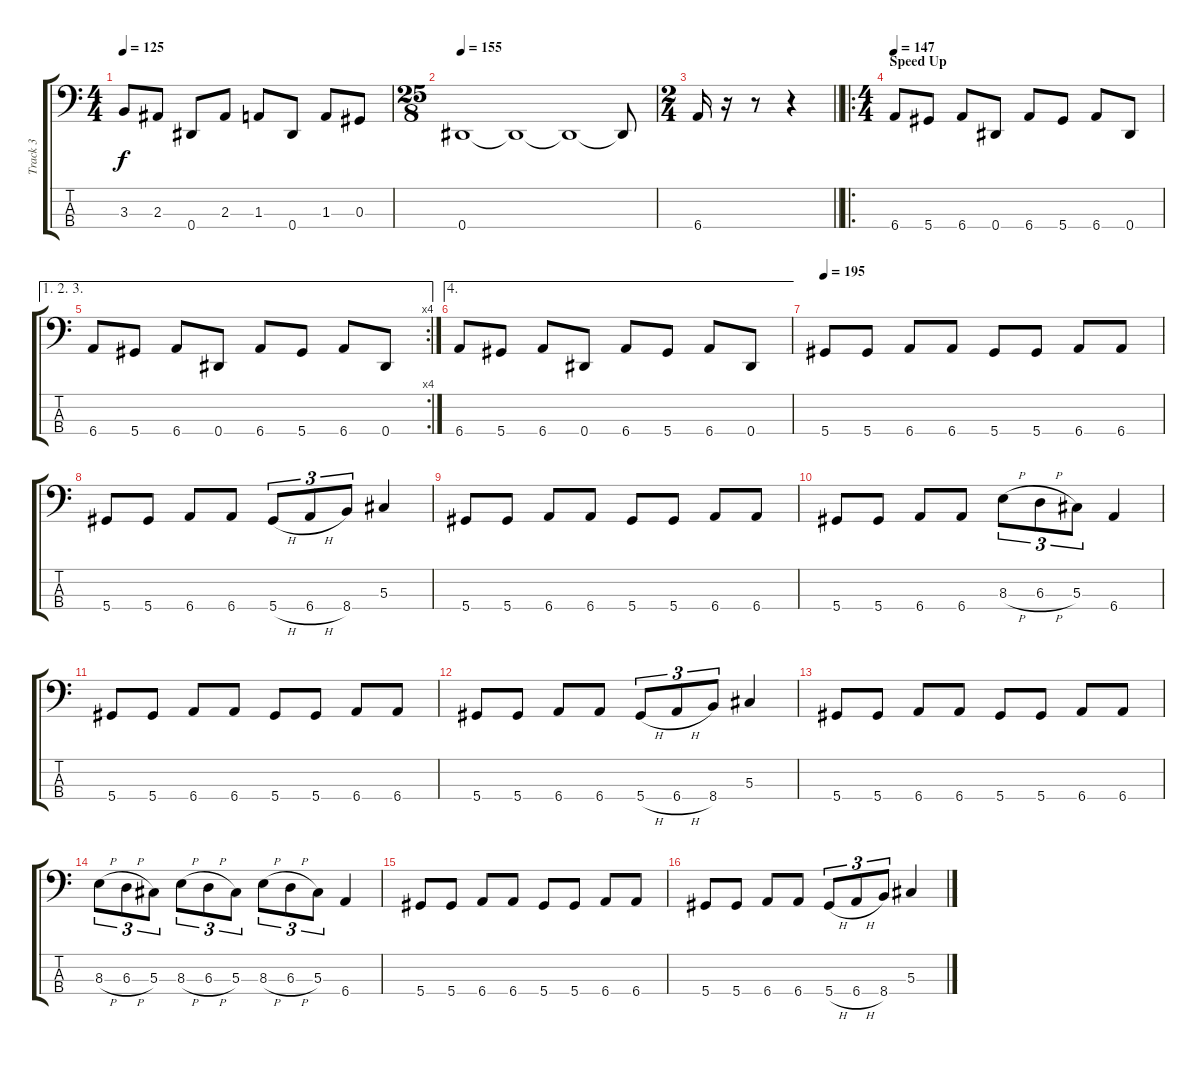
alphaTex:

\track ("Track 3" "Track 3") {instrument electricbassfinger}
\staff {score tabs}
\tuning (Gb2 Db2 Ab1 Eb1) {hide}
\ts (4 4)
\tempo 125
\clef f4
\ks c
3.3.8{dy f} 2.3.8 0.4.8 2.3.8 1.3.8 0.4.8 1.3.8 0.3.8 |
\ts (25 8)
\tempo 155
0.4.1 0.4{t}.1 0.4{t}.1 0.4{t}.8 |
\ts (2 4)
\barLineRight lightlight
6.4.16 r.16 r.8 r.4 |
\ro
\ts (4 4)
\section ("" "Speed Up")
\tempo 147
6.4.8 5.4.8 6.4.8 0.4.8 6.4.8 5.4.8 6.4.8 0.4.8 |
\ae (1 2 3)
\rc 4
6.4.8 5.4.8 6.4.8 0.4.8 6.4.8 5.4.8 6.4.8 0.4.8 |
\ae 4
6.4.8 5.4.8 6.4.8 0.4.8 6.4.8 5.4.8 6.4.8 0.4.8 |
\tempo 195
5.4.8 5.4.8 6.4.8 6.4.8 5.4.8 5.4.8 6.4.8 6.4.8 |
5.4.8 5.4.8 6.4.8 6.4.8 5.4{h}.8{tu (3 2)} 6.4{h}.8{tu (3 2)} 8.4.8{tu (3 2)} 5.3.4 |
5.4.8 5.4.8 6.4.8 6.4.8 5.4.8 5.4.8 6.4.8 6.4.8 |
5.4.8 5.4.8 6.4.8 6.4.8 8.3{h}.8{tu (3 2)} 6.3{h}.8{tu (3 2)} 5.3.8{tu (3 2)} 6.4.4 |
5.4.8 5.4.8 6.4.8 6.4.8 5.4.8 5.4.8 6.4.8 6.4.8 |
5.4.8 5.4.8 6.4.8 6.4.8 5.4{h}.8{tu (3 2)} 6.4{h}.8{tu (3 2)} 8.4.8{tu (3 2)} 5.3.4 |
5.4.8 5.4.8 6.4.8 6.4.8 5.4.8 5.4.8 6.4.8 6.4.8 |
8.3{h}.8{tu (3 2)} 6.3{h}.8{tu (3 2)} 5.3.8{tu (3 2)} 8.3{h}.8{tu (3 2)} 6.3{h}.8{tu (3 2)} 5.3.8{tu (3 2)} 8.3{h}.8{tu (3 2)} 6.3{h}.8{tu (3 2)} 5.3.8{tu (3 2)} 6.4.4 |
5.4.8 5.4.8 6.4.8 6.4.8 5.4.8 5.4.8 6.4.8 6.4.8 |
5.4.8 5.4.8 6.4.8 6.4.8 5.4{h}.8{tu (3 2)} 6.4{h}.8{tu (3 2)} 8.4.8{tu (3 2)} 5.3.4
